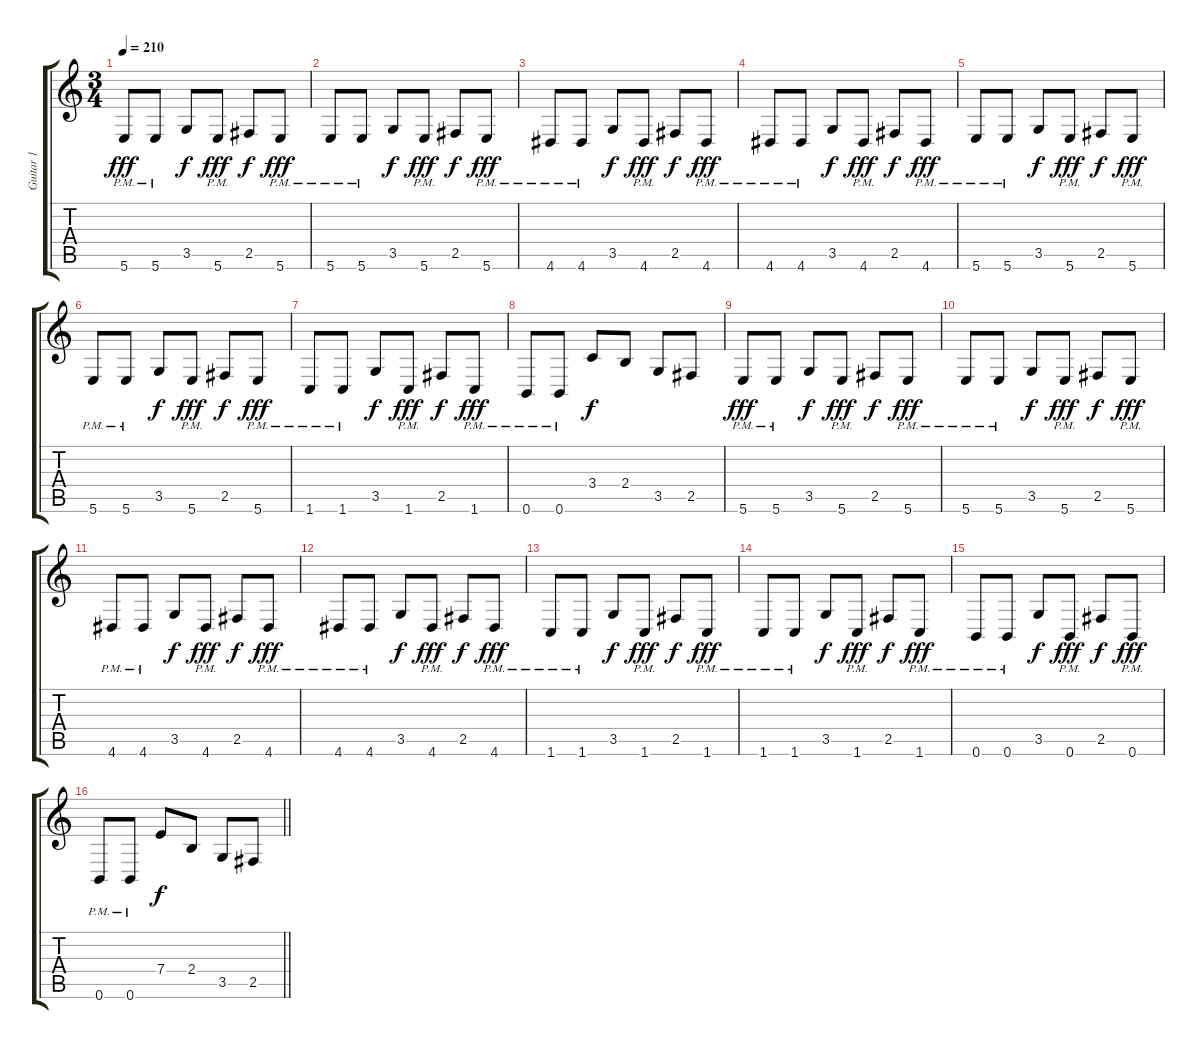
\track ("Guitar 1" "Guitar 1") {instrument distortionguitar}
\staff {score tabs}
\tuning (B3 Gb3 D3 A2 E2 B1) {hide}
\ts (3 4)
\tempo 210
\clef g2
\ks c
5.6{pm}.8{dy fff} 5.6{pm}.8 3.5.8{dy f} 5.6{pm}.8{dy fff} 2.5.8{dy f} 5.6{pm}.8{dy fff} |
5.6{pm}.8 5.6{pm}.8 3.5.8{dy f} 5.6{pm}.8{dy fff} 2.5.8{dy f} 5.6{pm}.8{dy fff} |
4.6{pm}.8 4.6{pm}.8 3.5.8{dy f} 4.6{pm}.8{dy fff} 2.5.8{dy f} 4.6{pm}.8{dy fff} |
4.6{pm}.8 4.6{pm}.8 3.5.8{dy f} 4.6{pm}.8{dy fff} 2.5.8{dy f} 4.6{pm}.8{dy fff} |
5.6{pm}.8 5.6{pm}.8 3.5.8{dy f} 5.6{pm}.8{dy fff} 2.5.8{dy f} 5.6{pm}.8{dy fff} |
5.6{pm}.8 5.6{pm}.8 3.5.8{dy f} 5.6{pm}.8{dy fff} 2.5.8{dy f} 5.6{pm}.8{dy fff} |
1.6{pm}.8 1.6{pm}.8 3.5.8{dy f} 1.6{pm}.8{dy fff} 2.5.8{dy f} 1.6{pm}.8{dy fff} |
0.6{pm}.8 0.6{pm}.8 3.4.8{dy f} 2.4.8 3.5.8 2.5.8 |
5.6{pm}.8{dy fff} 5.6{pm}.8 3.5.8{dy f} 5.6{pm}.8{dy fff} 2.5.8{dy f} 5.6{pm}.8{dy fff} |
5.6{pm}.8 5.6{pm}.8 3.5.8{dy f} 5.6{pm}.8{dy fff} 2.5.8{dy f} 5.6{pm}.8{dy fff} |
4.6{pm}.8 4.6{pm}.8 3.5.8{dy f} 4.6{pm}.8{dy fff} 2.5.8{dy f} 4.6{pm}.8{dy fff} |
4.6{pm}.8 4.6{pm}.8 3.5.8{dy f} 4.6{pm}.8{dy fff} 2.5.8{dy f} 4.6{pm}.8{dy fff} |
1.6{pm}.8 1.6{pm}.8 3.5.8{dy f} 1.6{pm}.8{dy fff} 2.5.8{dy f} 1.6{pm}.8{dy fff} |
1.6{pm}.8 1.6{pm}.8 3.5.8{dy f} 1.6{pm}.8{dy fff} 2.5.8{dy f} 1.6{pm}.8{dy fff} |
0.6{pm}.8 0.6{pm}.8 3.5.8{dy f} 0.6{pm}.8{dy fff} 2.5.8{dy f} 0.6{pm}.8{dy fff} |
\barLineRight lightlight
0.6{pm}.8 0.6{pm}.8 7.4.8{dy f} 2.4.8 3.5.8 2.5.8
